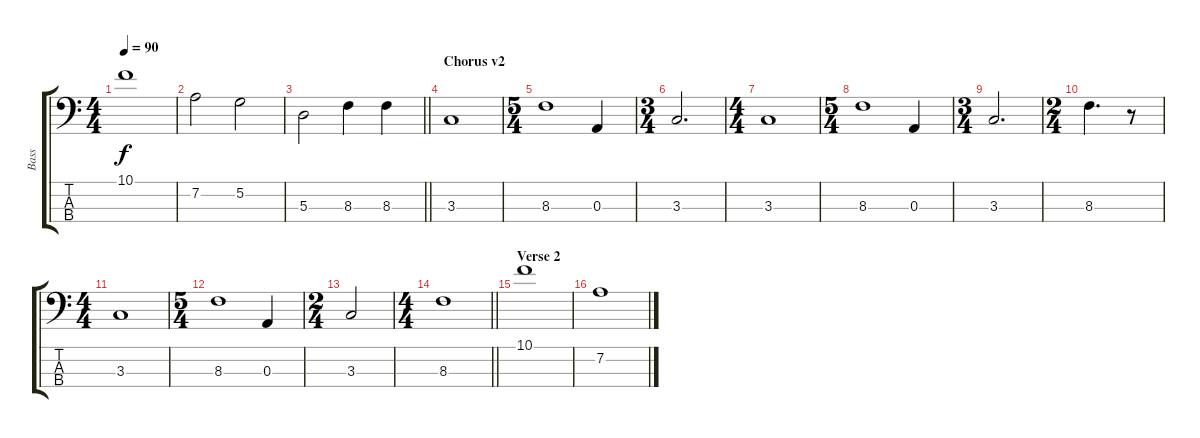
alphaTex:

\track ("Bass" "Bass") {instrument electricbassfinger}
\staff {score tabs}
\tuning (G2 D2 A1 E1) {hide}
\ts (4 4)
\tempo 90
\clef f4
\ks c
10.1.1{dy f} |
7.2.2 5.2.2 |
\barLineRight lightlight
5.3.2 8.3.4 8.3.4 |
\section ("" "Chorus v2")
3.3.1 |
\ts (5 4)
8.3.1 0.3.4 |
\ts (3 4)
3.3.2{d} |
\ts (4 4)
3.3.1 |
\ts (5 4)
8.3.1 0.3.4 |
\ts (3 4)
3.3.2{d} |
\ts (2 4)
8.3.4{d} r.8 |
\ts (4 4)
3.3.1 |
\ts (5 4)
8.3.1 0.3.4 |
\ts (2 4)
3.3.2 |
\ts (4 4)
\barLineRight lightlight
8.3.1 |
\section ("" "Verse 2")
10.1.1 |
7.2.1
